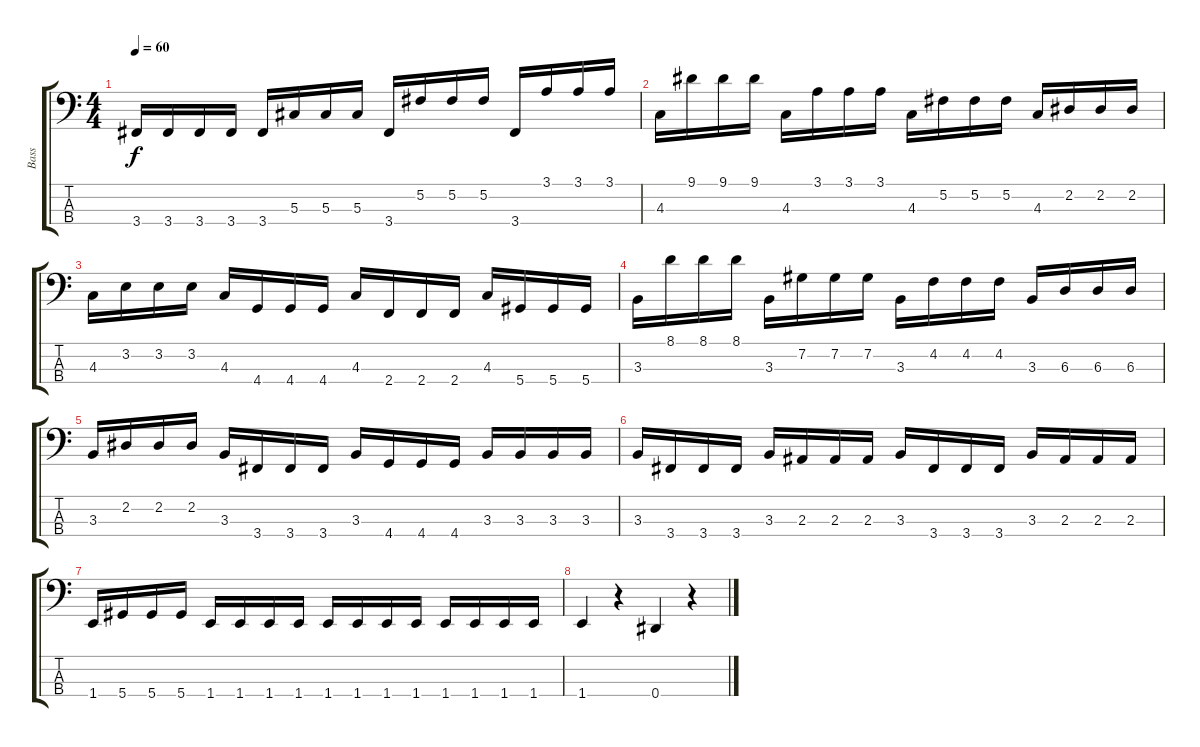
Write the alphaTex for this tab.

\track ("Bass" "Bass") {instrument electricbasspick}
\staff {score tabs}
\tuning (Gb2 Db2 Ab1 Eb1) {hide}
\ts (4 4)
\tempo 60
\clef f4
\ks c
3.4.16{dy f} 3.4.16 3.4.16 3.4.16 3.4.16 5.3.16 5.3.16 5.3.16 3.4.16 5.2.16 5.2.16 5.2.16 3.4.16 3.1.16 3.1.16 3.1.16 |
4.3.16 9.1.16 9.1.16 9.1.16 4.3.16 3.1.16 3.1.16 3.1.16 4.3.16 5.2.16 5.2.16 5.2.16 4.3.16 2.2.16 2.2.16 2.2.16 |
4.3.16 3.2.16 3.2.16 3.2.16 4.3.16 4.4.16 4.4.16 4.4.16 4.3.16 2.4.16 2.4.16 2.4.16 4.3.16 5.4.16 5.4.16 5.4.16 |
3.3.16 8.1.16 8.1.16 8.1.16 3.3.16 7.2.16 7.2.16 7.2.16 3.3.16 4.2.16 4.2.16 4.2.16 3.3.16 6.3.16 6.3.16 6.3.16 |
3.3.16 2.2.16 2.2.16 2.2.16 3.3.16 3.4.16 3.4.16 3.4.16 3.3.16 4.4.16 4.4.16 4.4.16 3.3.16 3.3.16 3.3.16 3.3.16 |
3.3.16 3.4.16 3.4.16 3.4.16 3.3.16 2.3.16 2.3.16 2.3.16 3.3.16 3.4.16 3.4.16 3.4.16 3.3.16 2.3.16 2.3.16 2.3.16 |
1.4.16 5.4.16 5.4.16 5.4.16 1.4.16 1.4.16 1.4.16 1.4.16 1.4.16 1.4.16 1.4.16 1.4.16 1.4.16 1.4.16 1.4.16 1.4.16 |
1.4.4 r.4 0.4.4 r.4
